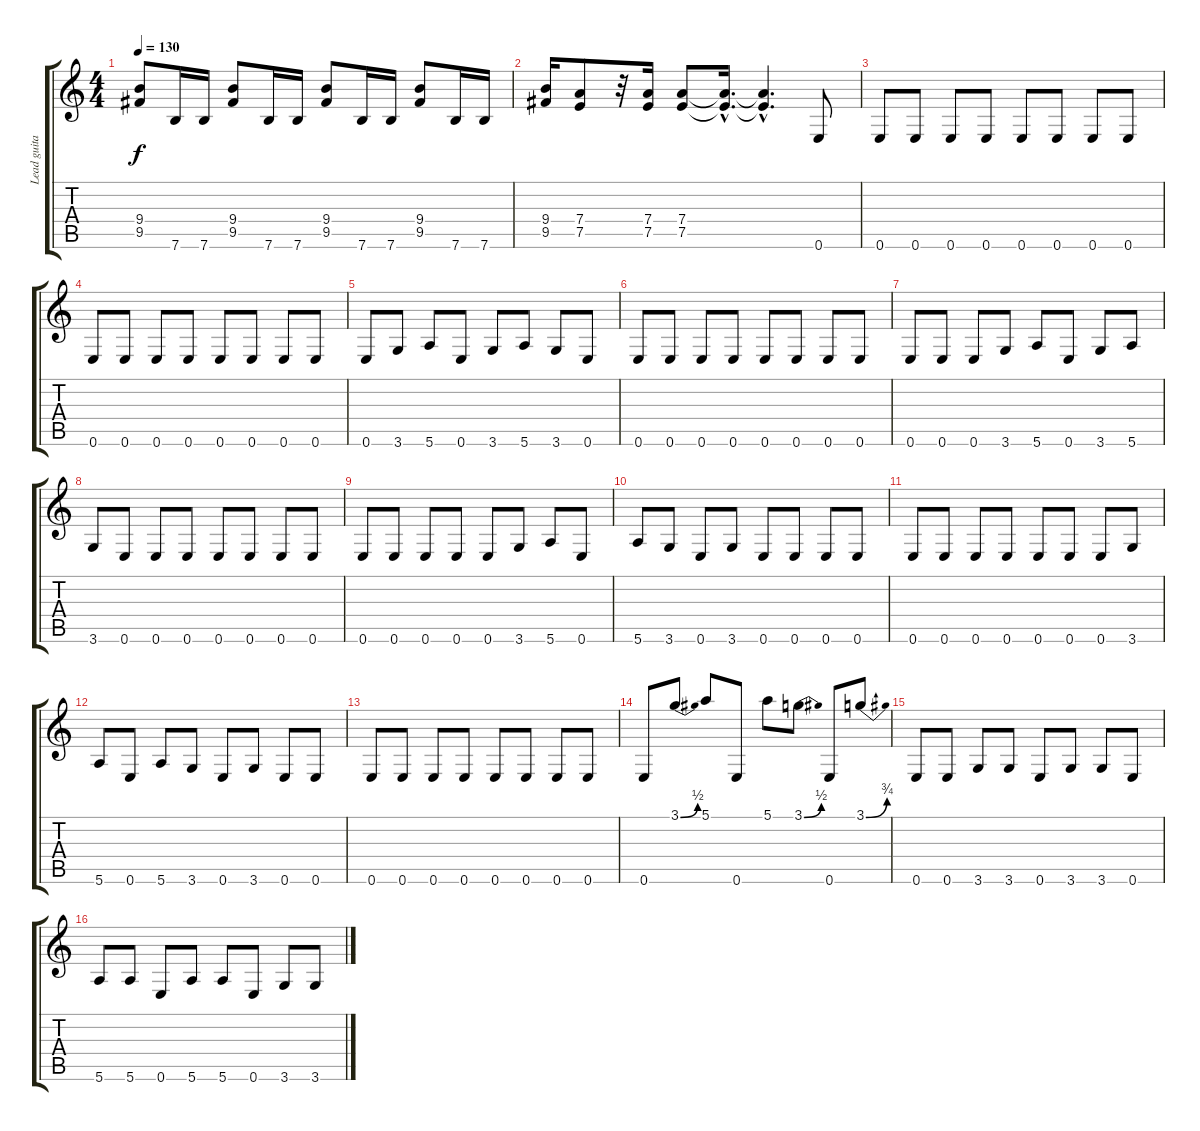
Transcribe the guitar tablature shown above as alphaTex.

\track ("Lead guitar" "Lead guita") {instrument overdrivenguitar}
\staff {score tabs}
\tuning (E4 B3 G3 D3 A2 E2) {hide}
\ts (4 4)
\tempo 130
\clef g2
\ks c
(9.4 9.5).8{dy f} 7.6.16 7.6.16 (9.4 9.5).8 7.6.16 7.6.16 (9.4 9.5).8 7.6.16 7.6.16 (9.4 9.5).8 7.6.16 7.6.16 |
(9.4 9.5).16 (7.4 7.5).8 r.32 (7.4 7.5).16 (7.4 7.5).8 (7.4{hac t} 7.5{hac t}).16{d} (7.4{hac t} 7.5{hac t}).4{d} 0.6.8 |
0.6.8 0.6.8 0.6.8 0.6.8 0.6.8 0.6.8 0.6.8 0.6.8 |
0.6.8 0.6.8 0.6.8 0.6.8 0.6.8 0.6.8 0.6.8 0.6.8 |
0.6.8 3.6.8 5.6.8 0.6.8 3.6.8 5.6.8 3.6.8 0.6.8 |
0.6.8 0.6.8 0.6.8 0.6.8 0.6.8 0.6.8 0.6.8 0.6.8 |
0.6.8 0.6.8 0.6.8 3.6.8 5.6.8 0.6.8 3.6.8 5.6.8 |
3.6.8 0.6.8 0.6.8 0.6.8 0.6.8 0.6.8 0.6.8 0.6.8 |
0.6.8 0.6.8 0.6.8 0.6.8 0.6.8 3.6.8 5.6.8 0.6.8 |
5.6.8 3.6.8 0.6.8 3.6.8 0.6.8 0.6.8 0.6.8 0.6.8 |
0.6.8 0.6.8 0.6.8 0.6.8 0.6.8 0.6.8 0.6.8 3.6.8 |
5.6.8 0.6.8 5.6.8 3.6.8 0.6.8 3.6.8 0.6.8 0.6.8 |
0.6.8 0.6.8 0.6.8 0.6.8 0.6.8 0.6.8 0.6.8 0.6.8 |
0.6.8 3.1{be (bend 0 0 60 2)}.8 5.1.8 0.6.8 5.1.8 3.1{be (bend 0 0 60 2)}.8 0.6.8 3.1{be (bend 0 0 60 3)}.8 |
0.6.8 0.6.8 3.6.8 3.6.8 0.6.8 3.6.8 3.6.8 0.6.8 |
5.6.8 5.6.8 0.6.8 5.6.8 5.6.8 0.6.8 3.6.8 3.6.8
